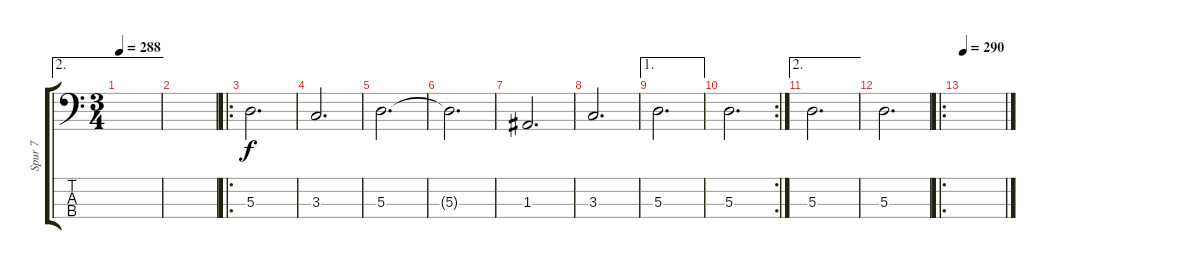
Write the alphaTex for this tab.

\track ("Spur 7" "Spur 7") {instrument electricbassfinger}
\staff {score tabs}
\tuning (G2 D2 A1 E1) {hide}
\ae 2
\ts (3 4)
\tempo 288
\clef f4
\ks c
|
|
\ro
5.3.2{d} |
3.3.2{d} |
5.3.2{d} |
5.3{t}.2{d} |
1.3.2{d} |
3.3.2{d} |
\ae 1
5.3.2{d} |
\rc 2
5.3.2{d} |
\ae 2
5.3.2{d} |
5.3.2{d} |
\ro
\tempo 290
